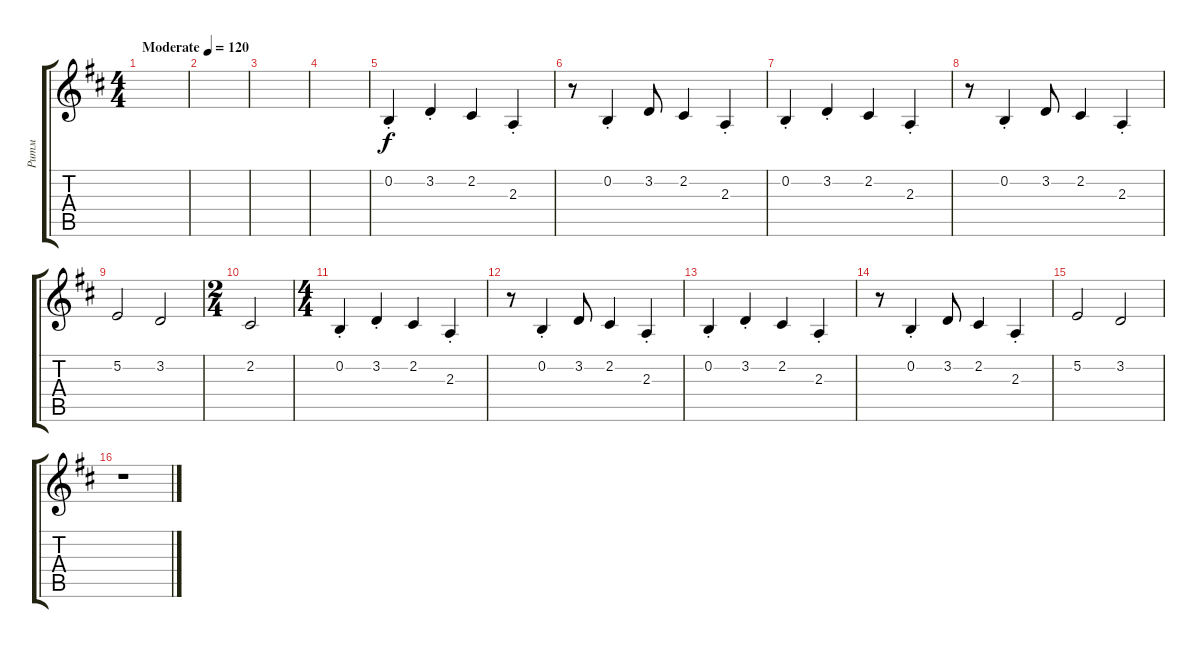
\track ("Ритм" "Ритм") {instrument lead2sawtooth}
\staff {score tabs}
\tuning (E4 B3 G3 D3 A2 E2) {hide}
\ts (4 4)
\tempo (120 "Moderate")
\clef g2
\ks bminor
|
|
|
|
\ks d
0.2{st}.4 3.2{st}.4 2.2.4 2.3{st}.4 |
r.8 0.2{st}.4 3.2.8 2.2.4 2.3{st}.4 |
0.2{st}.4 3.2{st}.4 2.2.4 2.3{st}.4 |
r.8 0.2{st}.4 3.2.8 2.2.4 2.3{st}.4 |
5.2.2 3.2.2 |
\ts (2 4)
2.2.2 |
\ts (4 4)
0.2{st}.4 3.2{st}.4 2.2.4 2.3{st}.4 |
r.8 0.2{st}.4 3.2.8 2.2.4 2.3{st}.4 |
0.2{st}.4 3.2{st}.4 2.2.4 2.3{st}.4 |
r.8 0.2{st}.4 3.2.8 2.2.4 2.3{st}.4 |
5.2.2 3.2.2 |
\ks bminor
r.1
